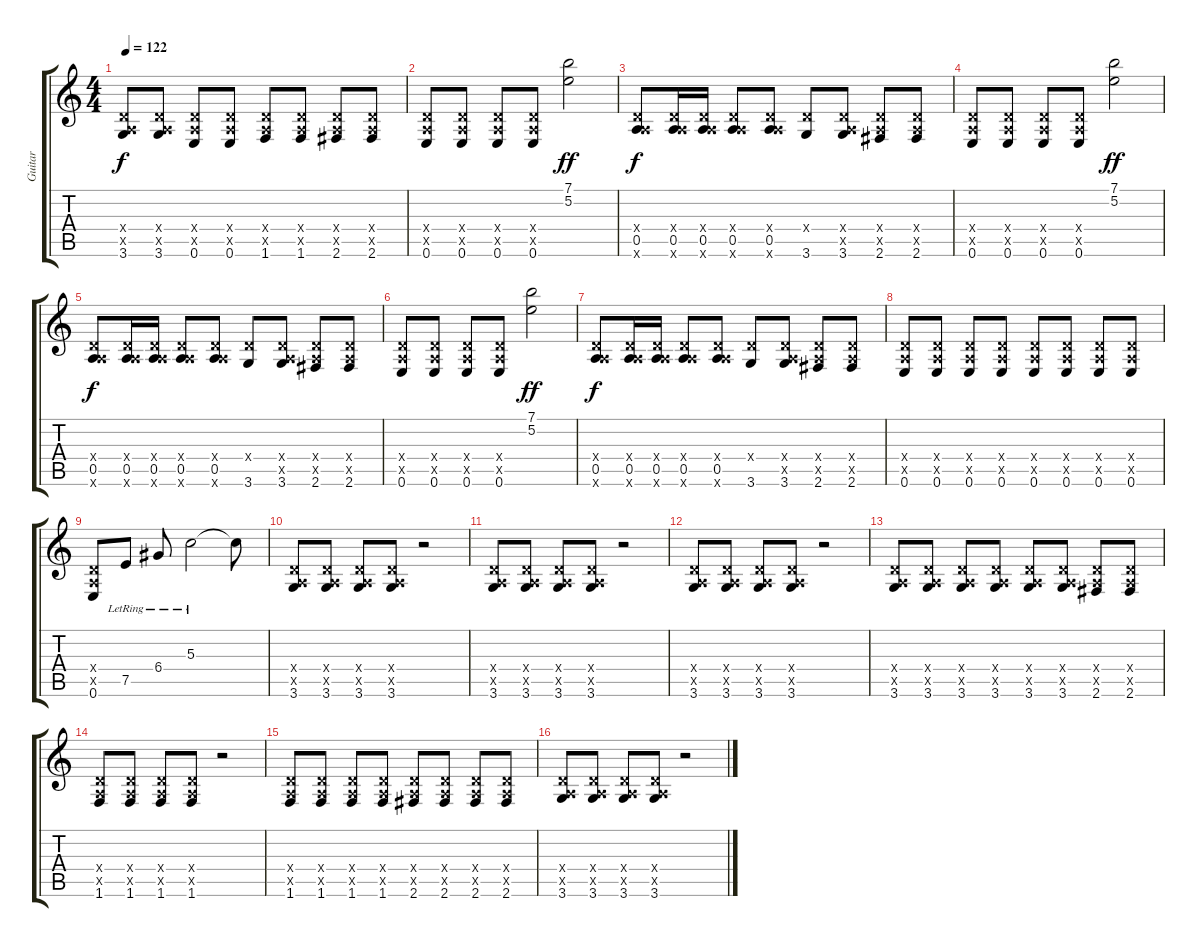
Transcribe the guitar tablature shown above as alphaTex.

\track ("Guitar" "Guitar") {instrument distortionguitar}
\staff {score tabs}
\tuning (E4 B3 G3 D3 A2 E2) {hide}
\ts (4 4)
\tempo 122
\clef g2
\ks c
(0.4{x} 0.5{x} 3.6).8{dy f} (0.4{x} 0.5{x} 3.6).8 (0.4{x} 0.5{x} 0.6).8 (0.4{x} 0.5{x} 0.6).8 (0.4{x} 0.5{x} 1.6).8 (0.4{x} 0.5{x} 1.6).8 (0.4{x} 0.5{x} 2.6).8 (0.4{x} 0.5{x} 2.6).8 |
(0.4{x} 0.5{x} 0.6).8 (0.4{x} 0.5{x} 0.6).8 (0.4{x} 0.5{x} 0.6).8 (0.4{x} 0.5{x} 0.6).8 (7.1 5.2).2{dy ff} |
(0.4{x} 0.5 5.6{x}).8{dy f} (0.4{x} 0.5 5.6{x}).16 (0.4{x} 0.5 5.6{x}).16 (0.4{x} 0.5 5.6{x}).8 (0.4{x} 0.5 5.6{x}).8 (0.4{x} 3.6).8 (0.4{x} 0.5{x} 3.6).8 (0.4{x} 0.5{x} 2.6).8 (0.4{x} 0.5{x} 2.6).8 |
(0.4{x} 0.5{x} 0.6).8 (0.4{x} 0.5{x} 0.6).8 (0.4{x} 0.5{x} 0.6).8 (0.4{x} 0.5{x} 0.6).8 (7.1 5.2).2{dy ff} |
(0.4{x} 0.5 5.6{x}).8{dy f} (0.4{x} 0.5 5.6{x}).16 (0.4{x} 0.5 5.6{x}).16 (0.4{x} 0.5 5.6{x}).8 (0.4{x} 0.5 5.6{x}).8 (0.4{x} 3.6).8 (0.4{x} 0.5{x} 3.6).8 (0.4{x} 0.5{x} 2.6).8 (0.4{x} 0.5{x} 2.6).8 |
(0.4{x} 0.5{x} 0.6).8 (0.4{x} 0.5{x} 0.6).8 (0.4{x} 0.5{x} 0.6).8 (0.4{x} 0.5{x} 0.6).8 (7.1 5.2).2{dy ff} |
(0.4{x} 0.5 5.6{x}).8{dy f} (0.4{x} 0.5 5.6{x}).16 (0.4{x} 0.5 5.6{x}).16 (0.4{x} 0.5 5.6{x}).8 (0.4{x} 0.5 5.6{x}).8 (0.4{x} 3.6).8 (0.4{x} 0.5{x} 3.6).8 (0.4{x} 0.5{x} 2.6).8 (0.4{x} 0.5{x} 2.6).8 |
(0.4{x} 0.5{x} 0.6).8 (0.4{x} 0.5{x} 0.6).8 (0.4{x} 0.5{x} 0.6).8 (0.4{x} 0.5{x} 0.6).8 (0.4{x} 0.5{x} 0.6).8 (0.4{x} 0.5{x} 0.6).8 (0.4{x} 0.5{x} 0.6).8 (0.4{x} 0.5{x} 0.6).8 |
(0.4{x} 0.5{x} 0.6).8 7.5{lr}.8 6.4{lr}.8 5.3{lr}.2 5.3{t}.8 |
(0.4{x} 0.5{x} 3.6).8 (0.4{x} 0.5{x} 3.6).8 (0.4{x} 0.5{x} 3.6).8 (0.4{x} 0.5{x} 3.6).8 r.2 |
(0.4{x} 0.5{x} 3.6).8 (0.4{x} 0.5{x} 3.6).8 (0.4{x} 0.5{x} 3.6).8 (0.4{x} 0.5{x} 3.6).8 r.2 |
(0.4{x} 0.5{x} 3.6).8 (0.4{x} 0.5{x} 3.6).8 (0.4{x} 0.5{x} 3.6).8 (0.4{x} 0.5{x} 3.6).8 r.2 |
(0.4{x} 0.5{x} 3.6).8 (0.4{x} 0.5{x} 3.6).8 (0.4{x} 0.5{x} 3.6).8 (0.4{x} 0.5{x} 3.6).8 (0.4{x} 0.5{x} 3.6).8 (0.4{x} 0.5{x} 3.6).8 (0.4{x} 0.5{x} 2.6).8 (0.4{x} 0.5{x} 2.6).8 |
(0.4{x} 0.5{x} 1.6).8 (0.4{x} 0.5{x} 1.6).8 (0.4{x} 0.5{x} 1.6).8 (0.4{x} 0.5{x} 1.6).8 r.2 |
(0.4{x} 0.5{x} 1.6).8 (0.4{x} 0.5{x} 1.6).8 (0.4{x} 0.5{x} 1.6).8 (0.4{x} 0.5{x} 1.6).8 (0.4{x} 0.5{x} 2.6).8 (0.4{x} 0.5{x} 2.6).8 (0.4{x} 0.5{x} 2.6).8 (0.4{x} 0.5{x} 2.6).8 |
(0.4{x} 0.5{x} 3.6).8 (0.4{x} 0.5{x} 3.6).8 (0.4{x} 0.5{x} 3.6).8 (0.4{x} 0.5{x} 3.6).8 r.2
